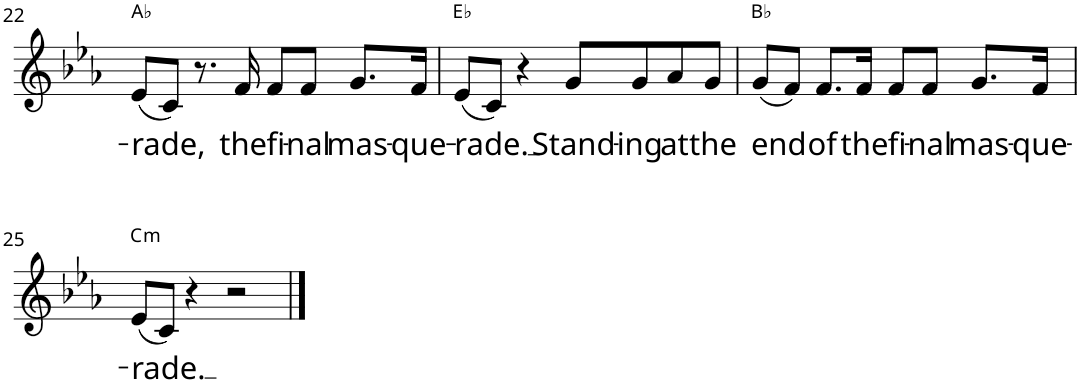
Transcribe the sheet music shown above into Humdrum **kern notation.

**kern	**text	**harte
*part1	*part1	*part1
*staff1	*staff1	*
*I"Voice	*	*
*I'Vo.	*	*
!!LO:PB:g=z
*clefG2	*	*
*k[b-e-a-]	*	*
*M4/4	*	*
=22	=22	=22
!	!LO:LY:b	!
(8e-/L	-rade,	Ab:maj
8c/J)	.	.
8.r	.	.
!	!LO:LY:b	!
16f/	the	.
!	!LO:LY:b	!
8f/L	fi-	.
!	!LO:LY:b	!
8f/J	-nal	.
!	!LO:LY:b	!
8.g/L	mas-	.
!	!LO:LY:b	!
16f/Jk	-que-	.
=23	=23	=23
!	!LO:LY:b	!
(8e-/L	-rade.	Eb:maj
8c/J)	.	.
4r	.	.
!	!LO:LY:b	!
8g/L	Stand-	.
!	!LO:LY:b	!
8g/	-ing	.
!	!LO:LY:b	!
8a-/	at	.
!	!LO:LY:b	!
8g/J	the	.
=24	=24	=24
!	!LO:LY:b	!
(8g/L	end	Bb:maj
8f/J)	.	.
!	!LO:LY:b	!
8.f/L	of	.
!	!LO:LY:b	!
16f/Jk	the	.
!	!LO:LY:b	!
8f/L	fi-	.
!	!LO:LY:b	!
8f/J	-nal	.
!	!LO:LY:b	!
8.g/L	mas-	.
!	!LO:LY:b	!
16f/Jk	-que-	.
!!LO:LB:g=z
=25	=25	=25
!	!LO:LY:b	!LO:H:kt=m
(8e-/L	-rade.	C:min
8c/J)	.	.
4r	.	.
2r	.	.
==	==	==
*-	*-	*-
